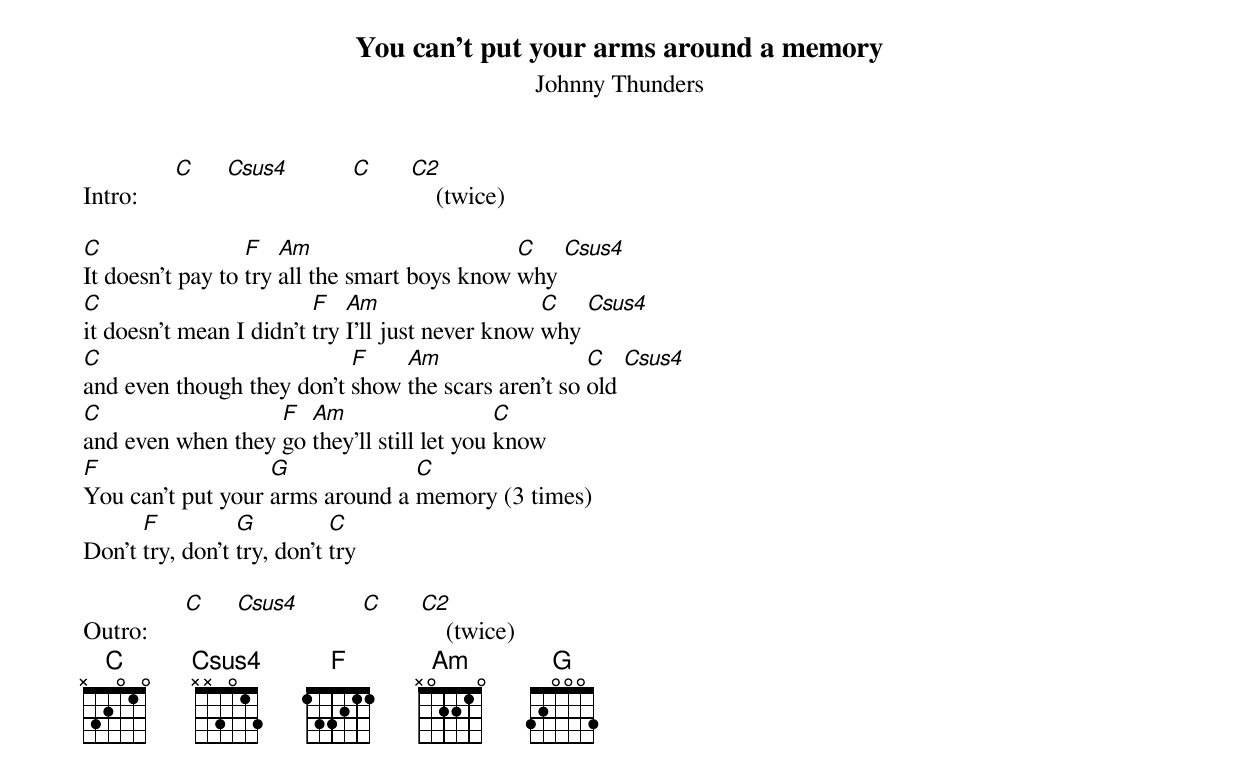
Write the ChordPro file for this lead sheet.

{title: You can't put your arms around a memory}
{st:Johnny Thunders}
{define Csus4 1 -1 1 0 3 3 -1}
{define C2 1 -1 1 0 0 3 -1}
{define G  3 1 1 2 3 3 1}

Intro:      [C]     [Csus4]          [C]      [C2]    (twice)

[C]It doesn't pay to [F]try [Am]all the smart boys know [C]why [Csus4]
[C]it doesn't mean I didn't [F]try [Am]I'll just never know [C]why [Csus4]
[C]and even though they don't [F]show [Am]the scars aren't so [C]old [Csus4]
[C]and even when they [F]go [Am]they'll still let you [C]know
[F]You can't put your [G]arms around a [C]memory (3 times)
Don't [F]try, don't [G]try, don't [C]try

Outro:      [C]     [Csus4]          [C]      [C2]    (twice)
